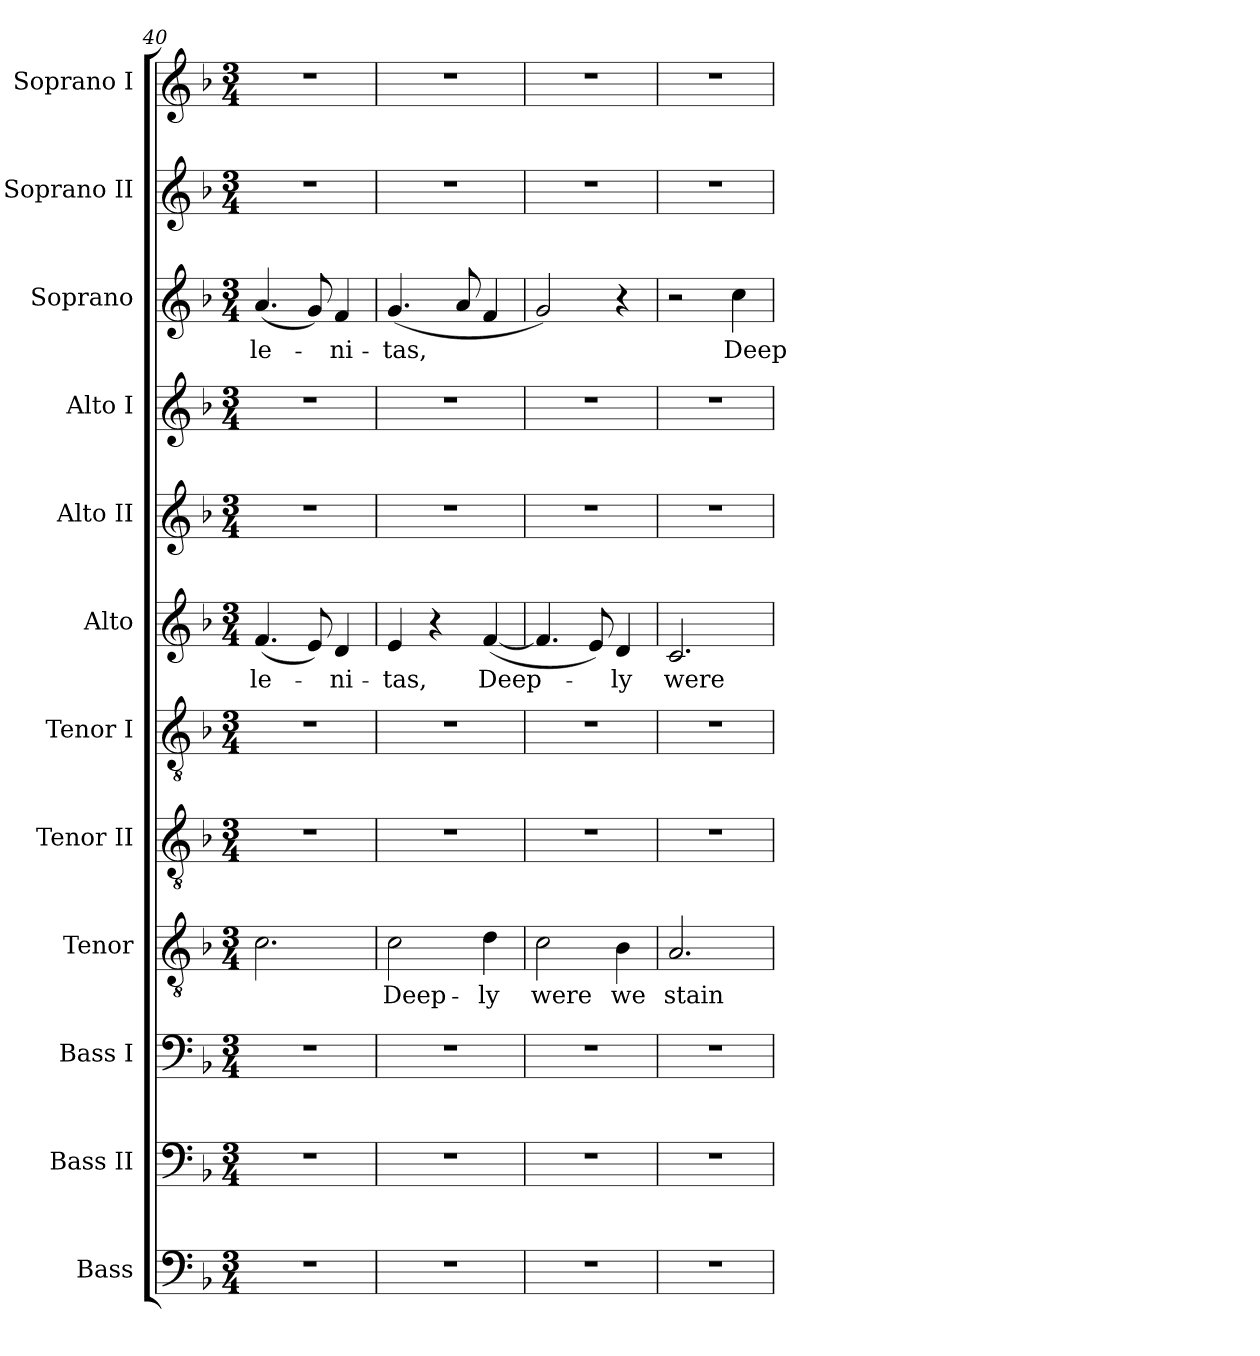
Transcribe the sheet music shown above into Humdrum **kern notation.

**kern	**kern	**kern	**kern	**text	**kern	**kern	**kern	**text	**kern	**kern	**kern	**text	**kern	**kern
*part12	*part11	*part10	*part9	*part9	*part8	*part7	*part6	*part6	*part5	*part4	*part3	*part3	*part2	*part1
*staff12	*staff11	*staff10	*staff9	*staff9	*staff8	*staff7	*staff6	*staff6	*staff5	*staff4	*staff3	*staff3	*staff2	*staff1
*I"Bass	*I"Bass II	*I"Bass I	*I"Tenor	*	*I"Tenor II	*I"Tenor I	*I"Alto	*	*I"Alto II	*I"Alto I	*I"Soprano	*	*I"Soprano II	*I"Soprano I
*I'B.	*I'B II.	*I'B I.	*I'T.	*	*I'T II.	*	*I'A.	*	*I'A II.	*I'A I.	*I'S.	*	*I'S II.	*I'S I.
*clefF4	*clefF4	*clefF4	*clefGv2	*	*clefGv2	*clefGv2	*clefG2	*	*clefG2	*clefG2	*clefG2	*	*clefG2	*clefG2
*	*	*	*ITrd7c12	*	*ITrd7c12	*ITrd7c12	*	*	*	*	*	*	*	*
*k[b-]	*k[b-]	*k[b-]	*k[b-]	*	*k[b-]	*k[b-]	*k[b-]	*	*k[b-]	*k[b-]	*k[b-]	*	*k[b-]	*k[b-]
*F:	*F:	*F:	*F:	*	*F:	*F:	*F:	*	*F:	*F:	*F:	*	*F:	*F:
*M3/4	*M3/4	*M3/4	*M3/4	*	*M3/4	*M3/4	*M3/4	*	*M3/4	*M3/4	*M3/4	*	*M3/4	*M3/4
=40	=40	=40	=40	=40	=40	=40	=40	=40	=40	=40	=40	=40	=40	=40
!LO:N:vis=1	!LO:N:vis=1	!LO:N:vis=1	!	!	!LO:N:vis=1	!LO:N:vis=1	!	!	!	!	!	!	!	!
!	!	!	!	!	!	!	!	!LO:LY:b:color=#000000	!LO:N:vis=1	!LO:N:vis=1	!	!	!	!
!	!	!	!	!	!	!	!	!	!	!	!	!LO:LY:b:color=#000000	!LO:N:vis=1	!LO:N:vis=1
2.r	2.r	2.r	2.Ci\	.	2.r	2.r	(4.fi/	le-	2.r	2.r	(4.ai/	le-	2.r	2.r
.	.	.	.	.	.	.	8ei/)	.	.	.	8gi/)	.	.	.
!	!	!	!	!	!	!	!	!LO:LY:b:color=#000000	!	!	!	!	!	!
!	!	!	!	!	!	!	!	!	!	!	!	!LO:LY:b:color=#000000	!	!
.	.	.	.	.	.	.	4di/	-ni-	.	.	4fi/	-ni-	.	.
!!LO:LB:g=z
=41	=41	=41	=41	=41	=41	=41	=41	=41	=41	=41	=41	=41	=41	=41
!LO:N:vis=1	!LO:N:vis=1	!LO:N:vis=1	!	!	!	!	!	!	!	!	!	!	!	!
!	!	!	!	!LO:LY:b:color=#000000	!LO:N:vis=1	!LO:N:vis=1	!	!	!	!	!	!	!	!
!	!	!	!	!	!	!	!	!LO:LY:b:color=#000000	!LO:N:vis=1	!LO:N:vis=1	!	!	!	!
!	!	!	!	!	!	!	!	!	!	!	!	!LO:LY:b:color=#000000	!LO:N:vis=1	!LO:N:vis=1
2.r	2.r	2.r	2Ci\	Deep-	2.r	2.r	4ei/	-tas,	2.r	2.r	(4.gi/	-tas,	2.r	2.r
.	.	.	.	.	.	.	4r	.	.	.	.	.	.	.
.	.	.	.	.	.	.	.	.	.	.	8ai/	.	.	.
!	!	!	!	!LO:LY:b:color=#000000	!	!	!	!	!	!	!	!	!	!
!	!	!	!	!	!	!	!	!LO:LY:b:color=#000000	!	!	!	!	!	!
.	.	.	4Di\	-ly	.	.	([<4fi/	Deep-	.	.	4fi/	.	.	.
=42	=42	=42	=42	=42	=42	=42	=42	=42	=42	=42	=42	=42	=42	=42
!LO:N:vis=1	!LO:N:vis=1	!LO:N:vis=1	!	!	!	!	!	!	!	!	!	!	!	!
!	!	!	!	!LO:LY:b:color=#000000	!LO:N:vis=1	!LO:N:vis=1	!	!	!LO:N:vis=1	!LO:N:vis=1	!	!	!LO:N:vis=1	!LO:N:vis=1
2.r	2.r	2.r	2Ci\	were	2.r	2.r	4.fi/]	.	2.r	2.r	2gi/)	.	2.r	2.r
.	.	.	.	.	.	.	8ei/)	.	.	.	.	.	.	.
!	!	!	!	!LO:LY:b:color=#000000	!	!	!	!	!	!	!	!	!	!
!	!	!	!	!	!	!	!	!LO:LY:b:color=#000000	!	!	!	!	!	!
.	.	.	4BB-i\	we	.	.	4di/	-ly	.	.	4r	.	.	.
=43	=43	=43	=43	=43	=43	=43	=43	=43	=43	=43	=43	=43	=43	=43
!LO:N:vis=1	!LO:N:vis=1	!LO:N:vis=1	!	!	!	!	!	!	!	!	!	!	!	!
!	!	!	!	!LO:LY:b:color=#000000	!LO:N:vis=1	!LO:N:vis=1	!	!	!	!	!	!	!	!
!	!	!	!	!	!	!	!	!LO:LY:b:color=#000000	!LO:N:vis=1	!LO:N:vis=1	!	!	!LO:N:vis=1	!LO:N:vis=1
2.r	2.r	2.r	2.AAi/	stain-	2.r	2.r	2.ci/	were	2.r	2.r	2r	.	2.r	2.r
!	!	!	!	!	!	!	!	!	!	!	!	!LO:LY:b:color=#000000	!	!
.	.	.	.	.	.	.	.	.	.	.	4cci\	Deep-	.	.
=	=	=	=	=	=	=	=	=	=	=	=	=	=	=
*-	*-	*-	*-	*-	*-	*-	*-	*-	*-	*-	*-	*-	*-	*-
